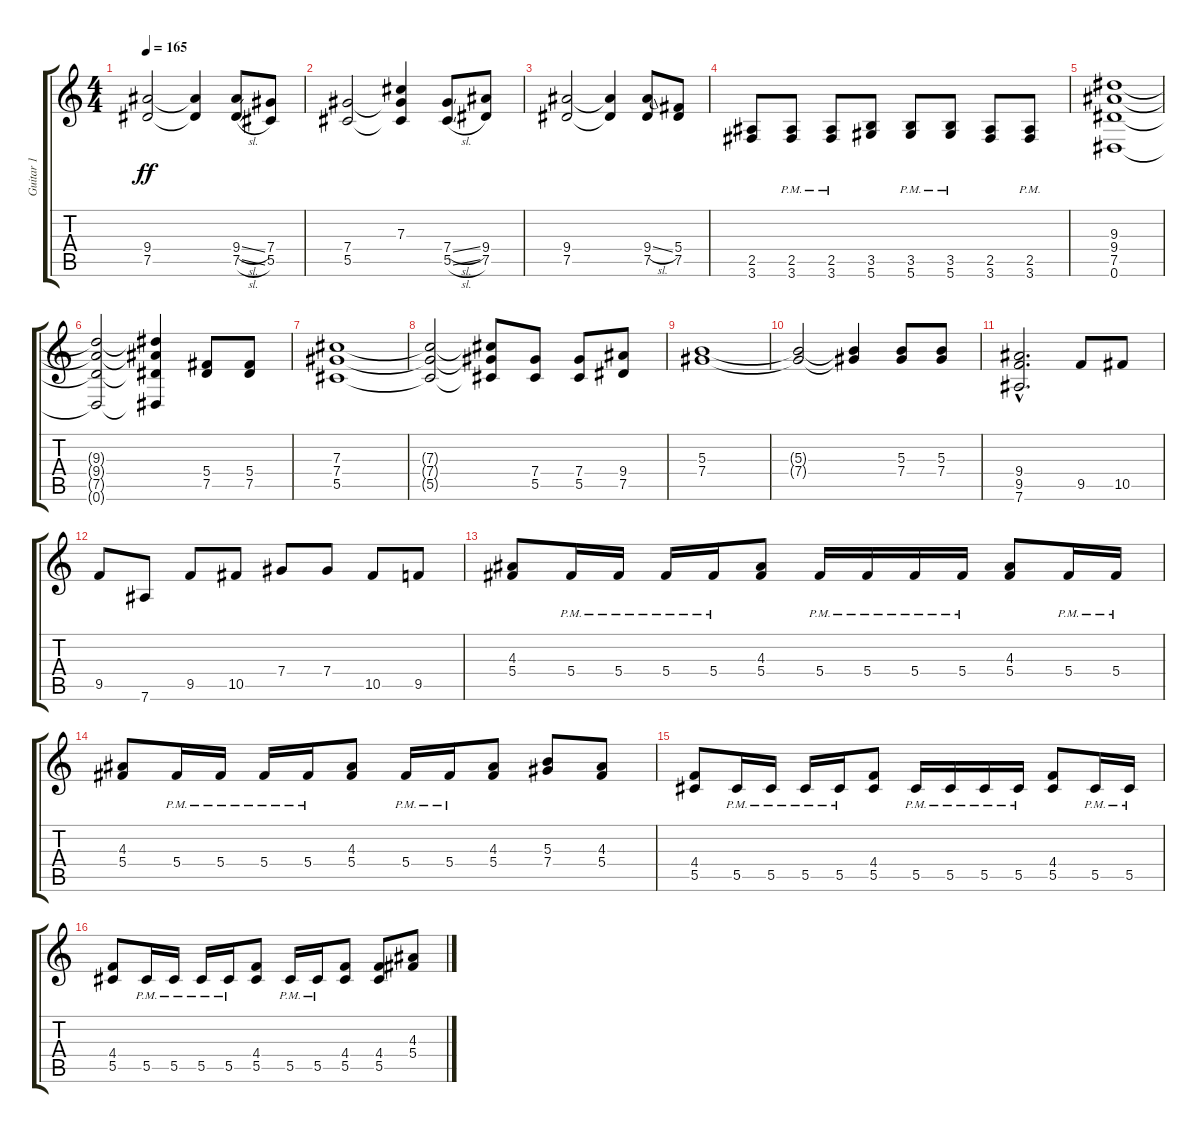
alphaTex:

\track ("Guitar 1" "Guitar 1") {instrument distortionguitar}
\staff {score tabs}
\tuning (Eb4 Bb3 Gb3 Db3 Ab2 Eb2) {hide}
\ts (4 4)
\tempo 165
\clef g2
\ks c
(9.4 7.5).2{dy ff} (9.4{t} 7.5{t}).4 (9.4{sl} 7.5{sl}).8 (7.4 5.5).8 |
(7.4 5.5).2 (7.3{t} 7.4{t} 5.5{t}).4 (7.4{sl} 5.5{sl}).8 (9.4 7.5).8 |
(9.4 7.5).2 (9.4{t} 7.5{t}).4 (9.4{sl} 7.5).8 (5.4 7.5).8 |
(2.5 3.6).8 (2.5{pm} 3.6{pm}).8 (2.5{pm} 3.6{pm}).8 (3.5 5.6).8 (3.5{pm} 5.6{pm}).8 (3.5{pm} 5.6{pm}).8 (2.5 3.6).8 (2.5{pm} 3.6{pm}).8 |
(9.3 9.4 7.5 0.6).1 |
(9.3{t} 9.4{t} 7.5{t} 0.6{t}).2 (9.3{t} 9.4{t} 7.5{t} 0.6{t}).4 (5.4 7.5).8 (5.4 7.5).8 |
(7.3 7.4 5.5).1 |
(7.3{t} 7.4{t} 5.5{t}).2 (7.3{t} 7.4{t} 5.5{t}).8 (7.4 5.5).8 (7.4 5.5).8 (9.4 7.5).8 |
(5.3 7.4).1 |
(5.3{t} 7.4{t}).2 (5.3{t} 7.4{t}).4 (5.3 7.4).8 (5.3 7.4).8 |
(9.4{hac} 9.5{hac} 7.6{hac}).2{d} 9.5.8 10.5.8 |
9.5.8 7.6.8 9.5.8 10.5.8 7.4.8 7.4.8 10.5.8 9.5.8 |
(4.3 5.4).8 5.4{pm}.16 5.4{pm}.16 5.4{pm}.16 5.4{pm}.16 (4.3 5.4).8 5.4{pm}.16 5.4{pm}.16 5.4{pm}.16 5.4{pm}.16 (4.3 5.4).8 5.4{pm}.16 5.4{pm}.16 |
(4.3 5.4).8 5.4{pm}.16 5.4{pm}.16 5.4{pm}.16 5.4{pm}.16 (4.3 5.4).8 5.4{pm}.16 5.4{pm}.16 (4.3 5.4).8 (5.3 7.4).8 (4.3 5.4).8 |
(4.4 5.5).8 5.5{pm}.16 5.5{pm}.16 5.5{pm}.16 5.5{pm}.16 (4.4 5.5).8 5.5{pm}.16 5.5{pm}.16 5.5{pm}.16 5.5{pm}.16 (4.4 5.5).8 5.5{pm}.16 5.5{pm}.16 |
(4.4 5.5).8 5.5{pm}.16 5.5{pm}.16 5.5{pm}.16 5.5{pm}.16 (4.4 5.5).8 5.5{pm}.16 5.5{pm}.16 (4.4 5.5).8 (4.4 5.5).8 (4.3 5.4).8
